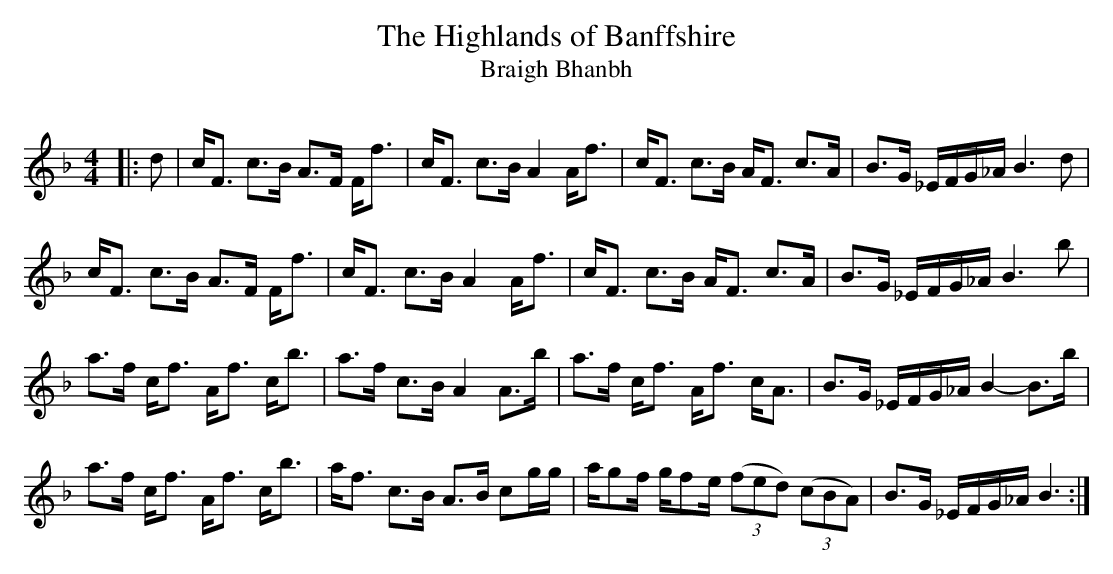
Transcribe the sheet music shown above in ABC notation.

X:1
T: The Highlands of Banffshire
T: Braigh Bhanbh
Q: 128
K:F
M:4/4
L:1/16
|:d2|cF3 c3B A3F Ff3|cF3 c3B A4 Af3|cF3 c3B AF3 c3A|B3G _EFG_A B6d2|
cF3 c3B A3F Ff3|cF3 c3B A4 Af3|cF3 c3B AF3 c3A|B3G _EFG_A B6b2|
a3f cf3 Af3 cb3|a3f c3B A4 A3b|a3f cf3 Af3 cA3|B3G _EFG_A B4-B3b|
a3f cf3 Af3 cb3|af3 c3B A3B c2gg|ag2f gf2e ((3f2e2d2) ((3c2B2A2) |B3G _EFG_A B6:|
